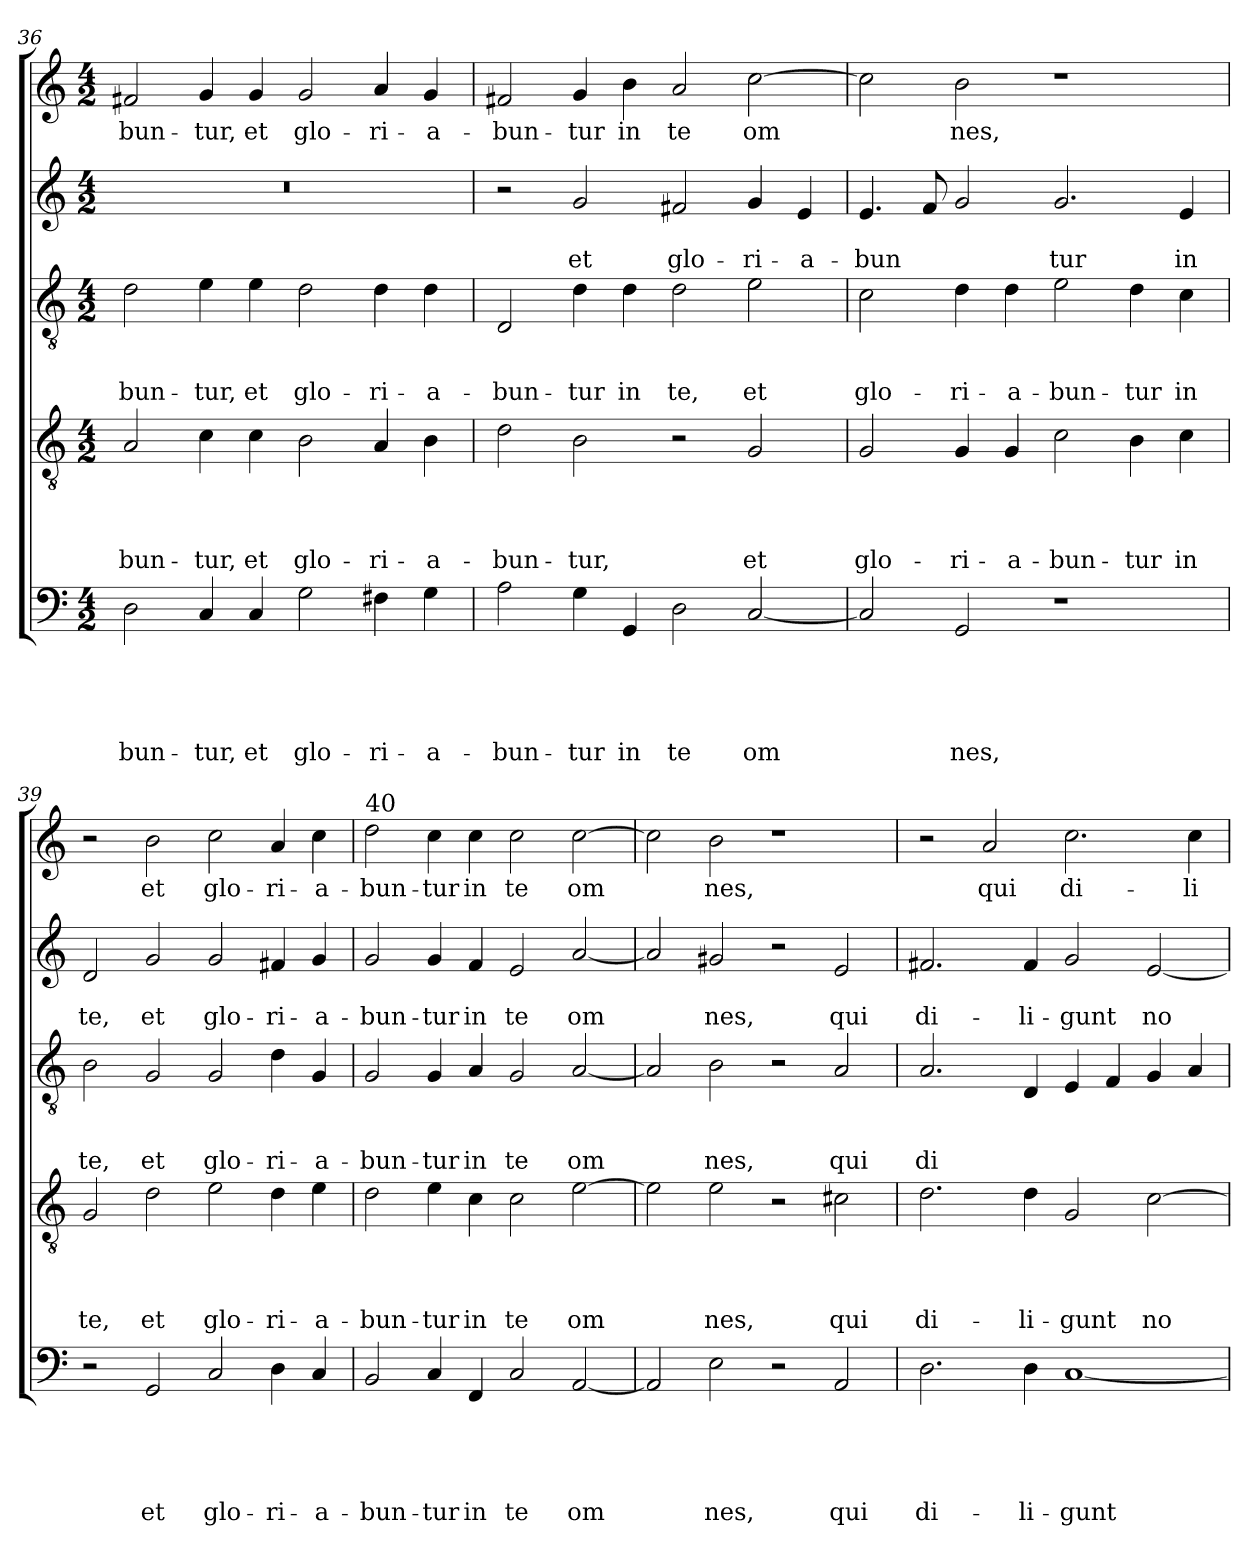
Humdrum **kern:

**kern	**text	**text	**text	**text	**text	**kern	**text	**text	**text	**text	**kern	**text	**text	**text	**kern	**text	**text	**kern	**text
*part5	*part5	*part5	*part5	*part5	*part5	*part4	*part4	*part4	*part4	*part4	*part3	*part3	*part3	*part3	*part2	*part2	*part2	*part1	*part1
*staff5	*staff5	*staff5	*staff5	*staff5	*staff5	*staff4	*staff4	*staff4	*staff4	*staff4	*staff3	*staff3	*staff3	*staff3	*staff2	*staff2	*staff2	*staff1	*staff1
*clefF4	*	*	*	*	*	*clefGv2	*	*	*	*	*clefGv2	*	*	*	*clefG2	*	*	*clefG2	*
*k[]	*	*	*	*	*	*k[]	*	*	*	*	*k[]	*	*	*	*k[]	*	*	*k[]	*
*C:	*	*	*	*	*	*C:	*	*	*	*	*C:	*	*	*	*C:	*	*	*C:	*
*M4/2	*	*	*	*	*	*M4/2	*	*	*	*	*M4/2	*	*	*	*M4/2	*	*	*M4/2	*
=36	=36	=36	=36	=36	=36	=36	=36	=36	=36	=36	=36	=36	=36	=36	=36	=36	=36	=36	=36
!	!	!	!	!	!LO:LY:b	!	!	!	!	!LO:LY:b	!	!	!	!LO:LY:b	!	!	!	!	!LO:LY:b
2D\	.	.	.	.	-bun-	2A/	.	.	.	-bun-	2d\	.	.	-bun-	0r	.	.	2f#X/	-bun-
!	!	!	!	!	!LO:LY:b	!	!	!	!	!LO:LY:b	!	!	!	!LO:LY:b	!	!	!	!	!LO:LY:b
4C/	.	.	.	.	-tur,	4c\	.	.	.	-tur,	4e\	.	.	-tur,	.	.	.	4g/	-tur,
!	!	!	!	!	!LO:LY:b	!	!	!	!	!LO:LY:b	!	!	!	!LO:LY:b	!	!	!	!	!LO:LY:b
4C/	.	.	.	.	et	4c\	.	.	.	et	4e\	.	.	et	.	.	.	4g/	et
!	!	!	!	!	!LO:LY:b	!	!	!	!	!LO:LY:b	!	!	!	!LO:LY:b	!	!	!	!	!LO:LY:b
2G\	.	.	.	.	glo-	2B\	.	.	.	glo-	2d\	.	.	glo-	.	.	.	2g/	glo-
!	!	!	!	!	!LO:LY:b	!	!	!	!	!LO:LY:b	!	!	!	!LO:LY:b	!	!	!	!	!LO:LY:b
4F#X\	.	.	.	.	-ri-	4A/	.	.	.	-ri-	4d\	.	.	-ri-	.	.	.	4a/	-ri-
!	!	!	!	!	!LO:LY:b	!	!	!	!	!LO:LY:b	!	!	!	!LO:LY:b	!	!	!	!	!LO:LY:b
4G\	.	.	.	.	-a-	4B\	.	.	.	-a-	4d\	.	.	-a-	.	.	.	4g/	-a-
=37	=37	=37	=37	=37	=37	=37	=37	=37	=37	=37	=37	=37	=37	=37	=37	=37	=37	=37	=37
!	!	!	!	!	!LO:LY:b	!	!	!	!	!LO:LY:b	!	!	!	!LO:LY:b	!	!	!	!	!LO:LY:b
2A\	.	.	.	.	-bun-	2d\	.	.	.	-bun-	2D/	.	.	-bun-	2r	.	.	2f#X/	-bun-
!	!	!	!	!	!LO:LY:b	!	!	!	!	!LO:LY:b	!	!	!	!LO:LY:b	!	!	!LO:LY:b	!	!LO:LY:b
4G\	.	.	.	.	-tur	2B\	.	.	.	-tur,	4d\	.	.	-tur	2g/	.	et	4g/	-tur
!	!	!	!	!	!LO:LY:b	!	!	!	!	!	!	!	!	!LO:LY:b	!	!	!	!	!LO:LY:b
4GG/	.	.	.	.	in	.	.	.	.	.	4d\	.	.	in	.	.	.	4b\	in
!	!	!	!	!	!LO:LY:b	!	!	!	!	!	!	!	!	!LO:LY:b	!	!	!LO:LY:b	!	!LO:LY:b
2D\	.	.	.	.	te	2r	.	.	.	.	2d\	.	.	te,	2f#X/	.	glo-	2a/	te
!	!	!	!	!	!LO:LY:b	!	!	!	!	!LO:LY:b	!	!	!	!LO:LY:b	!	!	!LO:LY:b	!	!LO:LY:b
[2C/	.	.	.	.	om	2G/	.	.	.	et	2e\	.	.	et	4g/	.	-ri-	[2cc\	om
!	!	!	!	!	!	!	!	!	!	!	!	!	!	!	!	!	!LO:LY:b	!	!
.	.	.	.	.	.	.	.	.	.	.	.	.	.	.	4e/	.	-a-	.	.
=38	=38	=38	=38	=38	=38	=38	=38	=38	=38	=38	=38	=38	=38	=38	=38	=38	=38	=38	=38
!	!	!	!	!	!LO:LY:b	!	!	!	!	!LO:LY:b	!	!	!	!LO:LY:b	!	!	!LO:LY:b	!	!LO:LY:b
2C/]	.	.	.	.	­	2G/	.	.	.	glo-	2c\	.	.	glo-	4.e/	.	-bun	2cc\]	­
.	.	.	.	.	.	.	.	.	.	.	.	.	.	.	8f/	.	.	.	.
!	!	!	!	!	!LO:LY:b	!	!	!	!	!LO:LY:b	!	!	!	!LO:LY:b	!	!	!LO:LY:b	!	!LO:LY:b
2GG/	.	.	.	.	nes,	4G/	.	.	.	-ri-	4d\	.	.	-ri-	2g/	.	­	2b\	nes,
!	!	!	!	!	!	!	!	!	!	!LO:LY:b	!	!	!	!LO:LY:b	!	!	!	!	!
.	.	.	.	.	.	4G/	.	.	.	-a-	4d\	.	.	-a-	.	.	.	.	.
!	!	!	!	!	!	!	!	!	!	!LO:LY:b	!	!	!	!LO:LY:b	!	!	!LO:LY:b	!	!
1r	.	.	.	.	.	2c\	.	.	.	-bun-	2e\	.	.	-bun-	2.g/	.	tur	1r	.
!	!	!	!	!	!	!	!	!	!	!LO:LY:b	!	!	!	!LO:LY:b	!	!	!	!	!
.	.	.	.	.	.	4B\	.	.	.	-tur	4d\	.	.	-tur	.	.	.	.	.
!	!	!	!	!	!	!	!	!	!	!LO:LY:b	!	!	!	!LO:LY:b	!	!	!LO:LY:b	!	!
.	.	.	.	.	.	4c\	.	.	.	in	4c\	.	.	in	4e/	.	in	.	.
=39	=39	=39	=39	=39	=39	=39	=39	=39	=39	=39	=39	=39	=39	=39	=39	=39	=39	=39	=39
!	!	!	!	!	!	!	!	!	!	!LO:LY:b	!	!	!	!LO:LY:b	!	!	!LO:LY:b	!	!
2r	.	.	.	.	.	2G/	.	.	.	te,	2B\	.	.	te,	2d/	.	te,	2r	.
!	!	!	!	!	!LO:LY:b	!	!	!	!	!LO:LY:b	!	!	!	!LO:LY:b	!	!	!LO:LY:b	!	!LO:LY:b
2GG/	.	.	.	.	et	2d\	.	.	.	et	2G/	.	.	et	2g/	.	et	2b\	et
!	!	!	!	!	!LO:LY:b	!	!	!	!	!LO:LY:b	!	!	!	!LO:LY:b	!	!	!LO:LY:b	!	!LO:LY:b
2C/	.	.	.	.	glo-	2e\	.	.	.	glo-	2G/	.	.	glo-	2g/	.	glo-	2cc\	glo-
!	!	!	!	!	!LO:LY:b	!	!	!	!	!LO:LY:b	!	!	!	!LO:LY:b	!	!	!LO:LY:b	!	!LO:LY:b
4D\	.	.	.	.	-ri-	4d\	.	.	.	-ri-	4d\	.	.	-ri-	4f#X/	.	-ri-	4a/	-ri-
!	!	!	!	!	!LO:LY:b	!	!	!	!	!LO:LY:b	!	!	!	!LO:LY:b	!	!	!LO:LY:b	!	!LO:LY:b
4C/	.	.	.	.	-a-	4e\	.	.	.	-a-	4G/	.	.	-a-	4g/	.	-a-	4cc\	-a-
!!LO:PB:g=z
=40	=40	=40	=40	=40	=40	=40	=40	=40	=40	=40	=40	=40	=40	=40	=40	=40	=40	=40	=40
!	!	!	!	!	!	!	!	!	!	!	!	!	!	!	!	!	!	!LO:TX:a:t=40	!
!	!	!	!	!	!LO:LY:b	!	!	!	!	!LO:LY:b	!	!	!	!LO:LY:b	!	!	!LO:LY:b	!	!LO:LY:b
2BB/	.	.	.	.	-­bun-	2d\	.	.	.	-­bun-	2G/	.	.	-­bun-	2g/	.	-­bun-	2dd\	-­bun-
!	!	!	!	!	!LO:LY:b	!	!	!	!	!LO:LY:b	!	!	!	!LO:LY:b	!	!	!LO:LY:b	!	!LO:LY:b
4C/	.	.	.	.	-tur	4e\	.	.	.	-tur	4G/	.	.	-tur	4g/	.	-tur	4cc\	-tur
!	!	!	!	!	!LO:LY:b	!	!	!	!	!LO:LY:b	!	!	!	!LO:LY:b	!	!	!LO:LY:b	!	!LO:LY:b
4FF/	.	.	.	.	in	4c\	.	.	.	in	4A/	.	.	in	4f/	.	in	4cc\	in
!	!	!	!	!	!LO:LY:b	!	!	!	!	!LO:LY:b	!	!	!	!LO:LY:b	!	!	!LO:LY:b	!	!LO:LY:b
2C/	.	.	.	.	te	2c\	.	.	.	te	2G/	.	.	te	2e/	.	te	2cc\	te
!	!	!	!	!	!LO:LY:b	!	!	!	!	!LO:LY:b	!	!	!	!LO:LY:b	!	!	!LO:LY:b	!	!LO:LY:b
[2AA/	.	.	.	.	om	[2e\	.	.	.	om	[2A/	.	.	om	[2a/	.	om	[2cc\	om
=41	=41	=41	=41	=41	=41	=41	=41	=41	=41	=41	=41	=41	=41	=41	=41	=41	=41	=41	=41
!	!	!	!	!	!LO:LY:b	!	!	!	!	!LO:LY:b	!	!	!	!LO:LY:b	!	!	!LO:LY:b	!	!LO:LY:b
2AA/]	.	.	.	.	­	2e\]	.	.	.	­	2A/]	.	.	­	2a/]	.	­	2cc\]	­
!	!	!	!	!	!LO:LY:b	!	!	!	!	!LO:LY:b	!	!	!	!LO:LY:b	!	!	!LO:LY:b	!	!LO:LY:b
2E\	.	.	.	.	nes,	2e\	.	.	.	nes,	2B\	.	.	nes,	2g#X/	.	nes,	2b\	nes,
2r	.	.	.	.	.	2r	.	.	.	.	2r	.	.	.	2r	.	.	1r	.
!	!	!	!	!	!LO:LY:b	!	!	!	!	!LO:LY:b	!	!	!	!LO:LY:b	!	!	!LO:LY:b	!	!
2AA/	.	.	.	.	qui	2c#X\	.	.	.	qui	2A/	.	.	qui	2e/	.	qui	.	.
=42	=42	=42	=42	=42	=42	=42	=42	=42	=42	=42	=42	=42	=42	=42	=42	=42	=42	=42	=42
!	!	!	!	!	!LO:LY:b	!	!	!	!	!LO:LY:b	!	!	!	!LO:LY:b	!	!	!LO:LY:b	!	!
2.D\	.	.	.	.	di-	2.d\	.	.	.	di-	2.A/	.	.	di	2.f#X/	.	di-	2r	.
!	!	!	!	!	!	!	!	!	!	!	!	!	!	!	!	!	!	!	!LO:LY:b
.	.	.	.	.	.	.	.	.	.	.	.	.	.	.	.	.	.	2a/	qui
!	!	!	!	!	!LO:LY:b	!	!	!	!	!LO:LY:b	!	!	!	!LO:LY:b	!	!	!LO:LY:b	!	!
4D\	.	.	.	.	-li-	4d\	.	.	.	-li-	4D/	.	.	­	4f#/	.	-li-	.	.
!	!	!	!	!	!LO:LY:b	!	!	!	!	!LO:LY:b	!	!	!	!	!	!	!LO:LY:b	!	!LO:LY:b
[1C	.	.	.	.	-gunt	2G/	.	.	.	-gunt	4E/	.	.	.	2g/	.	-gunt	2.cc\	di-
!	!	!	!	!	!	!	!	!	!	!	!	!	!	!LO:LY:b	!	!	!	!	!
.	.	.	.	.	.	.	.	.	.	.	4F/	.	.	­	.	.	.	.	.
!	!	!	!	!	!	!	!	!	!	!LO:LY:b	!	!	!	!	!	!	!LO:LY:b	!	!
.	.	.	.	.	.	[2c\	.	.	.	no	4G/	.	.	.	[2e/	.	no	.	.
!	!	!	!	!	!	!	!	!	!	!	!	!	!	!LO:LY:b	!	!	!	!	!LO:LY:b
.	.	.	.	.	.	.	.	.	.	.	4A/	.	.	­	.	.	.	4cc\	-li-
=	=	=	=	=	=	=	=	=	=	=	=	=	=	=	=	=	=	=	=
*-	*-	*-	*-	*-	*-	*-	*-	*-	*-	*-	*-	*-	*-	*-	*-	*-	*-	*-	*-
